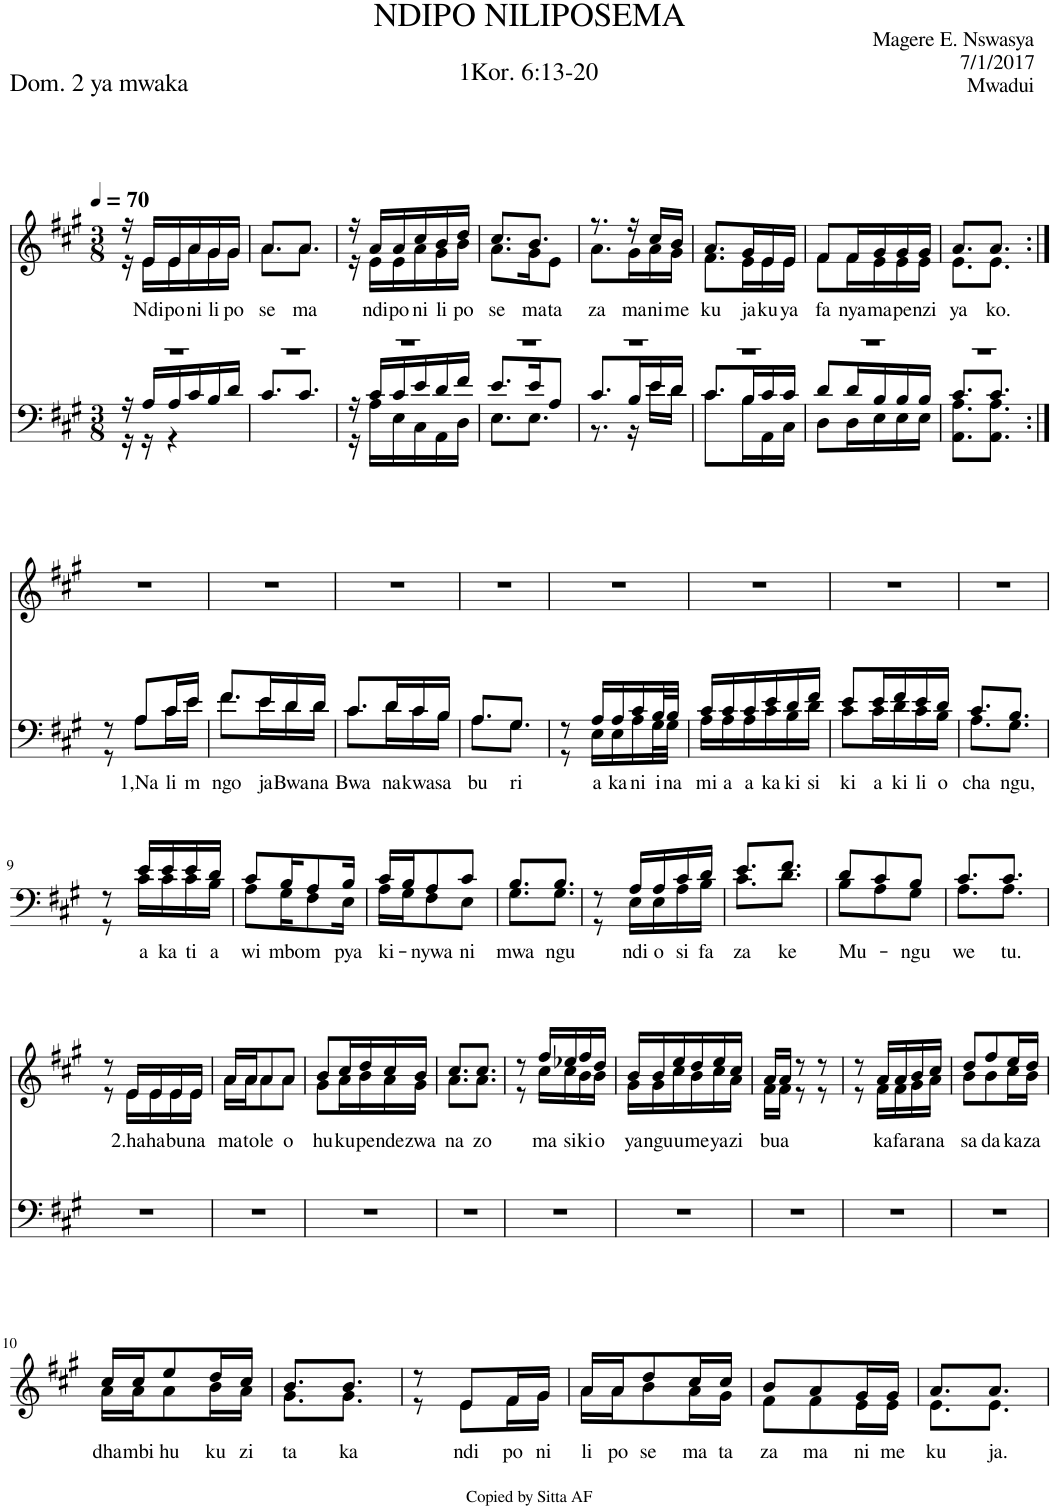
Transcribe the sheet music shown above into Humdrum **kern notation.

**kern	**text	**kern	**text	**text
*part2	*part2	*part1	*part1	*part1
*staff2	*staff2	*staff1	*staff1	*staff1
*I"Tenor/Bass	*	*I"Soprano/Alto	*	*
*I'Tba	*	*	*	*
*clefF4	*	*clefG2	*	*
*	*	*Trd1c2	*	*
*k[f#c#g#]	*	*k[f#c#g#]	*	*
*M3/8	*	*M3/8	*	*
*MM70	*	*MM70	*	*
=1	=1	=1	=1	=1
*^	*	*^	*	*
*	*^	*	*	*	*	*
4.r	16r	16r	.	16r	16r	.	.
!	!	!	!	!	!	!	!LO:LY:b
.	16A/LL	16r	.	16e/LL	16e\LL	.	Ndi
!	!	!	!	!	!	!	!LO:LY:b
.	16A/	4r	.	16e/	16e\	.	po
!	!	!	!	!	!	!	!LO:LY:b
.	16c#/	.	.	16a/	16a\	.	ni
!	!	!	!	!	!	!	!LO:LY:b
.	16B/	.	.	16g#/	16g#\	.	li
!	!	!	!	!	!	!	!LO:LY:b
.	16d/JJ	.	.	16g#/JJ	16g#\JJ	.	po
*	*v	*v	*	*	*	*	*
=2	=2	=2	=2	=2	=2	=2
!	!	!	!	!	!	!LO:LY:b
4.r	8.c#/L	.	8.a/L	8.a\L	.	se
!	!	!	!	!	!	!LO:LY:b
.	8.c#/J	.	8.a/J	8.a\J	.	ma
=3	=3	=3	=3	=3	=3	=3
*	*^	*	*	*	*	*
4.r	16r	16r	.	16r	16r	.	.
!	!	!	!	!	!	!	!LO:LY:b
.	16c#/LL	16A\LL	.	16a/LL	16e\LL	.	ndi
!	!	!	!	!	!	!	!LO:LY:b
.	16c#/	16E\	.	16a/	16e\	.	po
!	!	!	!	!	!	!	!LO:LY:b
.	16e/	16C#\	.	16cc#/	16a\	.	ni
!	!	!	!	!	!	!	!LO:LY:b
.	16d/	16AA\	.	16b/	16g#\	.	li
!	!	!	!	!	!	!	!LO:LY:b
.	16f#/JJ	16D\JJ	.	16dd/JJ	16b\JJ	.	po
=4	=4	=4	=4	=4	=4	=4	=4
!	!	!	!	!	!	!	!LO:LY:b
4.r	8.e/L	8.E\L	.	8.cc#/L	8.a\L	.	se
!	!	!	!	!	!	!	!LO:LY:b
.	16e/K	8.E\J	.	8.b/J	16g#\K	.	ma
!	!	!	!	!	!	!	!LO:LY:b
.	8A/J	.	.	.	8e\J	.	ta
=5	=5	=5	=5	=5	=5	=5	=5
!	!	!	!	!	!	!	!LO:LY:b
4.r	8.c#/L	8.r	.	8.r	8.a\L	.	za
!	!	!	!	!	!	!	!LO:LY:b
.	16B/L	16r	.	16r	16g#\L	.	ma
!	!	!	!	!	!	!	!LO:LY:b
.	16e/	16e\LL	.	16cc#/LL	16a\	.	ni
!	!	!	!	!	!	!	!LO:LY:b
.	16d/JJ	16d\JJ	.	16b/JJ	16g#\JJ	.	me
=6	=6	=6	=6	=6	=6	=6	=6
!	!	!	!	!	!	!	!LO:LY:b
4.r	8.c#/L	8.c#\L	.	8.a/L	8.f#\L	.	ku
!	!	!	!	!	!	!	!LO:LY:b
.	16B/L	16B\L	.	16g#/L	16e\L	.	ja
!	!	!	!	!	!	!	!LO:LY:b
.	16c#/	16AA\	.	16e/	16e\	.	ku
!	!	!	!	!	!	!	!LO:LY:b
.	16c#/JJ	16C#\JJ	.	16e/JJ	16e\JJ	.	ya
=7	=7	=7	=7	=7	=7	=7	=7
!	!	!	!	!	!	!	!LO:LY:b
4.r	8d/L	8D\L	.	8f#/L	8f#\L	.	fa
!	!	!	!	!	!	!	!LO:LY:b
.	16d/L	16D\L	.	16f#/L	16f#\L	.	nya
!	!	!	!	!	!	!	!LO:LY:b
.	16B/	16E\	.	16g#/	16e\	.	ma
!	!	!	!	!	!	!	!LO:LY:b
.	16B/	16E\	.	16g#/	16e\	.	pe
!	!	!	!	!	!	!	!LO:LY:b
.	16B/JJ	16E\JJ	.	16g#/JJ	16e\JJ	.	nzi
=8	=8	=8	=8	=8	=8	=8	=8
!	!	!	!	!	!	!	!LO:LY:b
4.r	8.c#/L	8.AA\ 8.A\L	.	8.a/L	8.e\L	.	ya
!	!	!	!	!	!	!	!LO:LY:b
.	8.c#/J	8.AA\ 8.A\J	.	8.a/J	8.e\J	.	ko.
*	*v	*v	*	*	*	*	*
*	*	*	*v	*v	*	*
!!LO:LB:g=z
=1:|!	=1:|!	=1:|!	=1:|!	=1:|!	=1:|!
8r	8r	.	4.r	.	.
!	!	!LO:LY:b	!	!	!
8A/L	8A\L	1,Na	.	.	.
!	!	!LO:LY:b	!	!	!
16c#/L	16c#\L	li	.	.	.
!	!	!LO:LY:b	!	!	!
16e/JJ	16e\JJ	m	.	.	.
=2	=2	=2	=2	=2	=2
!	!	!LO:LY:b	!	!	!
8.f#/L	8.f#\L	ngo	4.r	.	.
!	!	!LO:LY:b	!	!	!
16e/L	16e\L	ja	.	.	.
!	!	!LO:LY:b	!	!	!
16d/	16d\	Bwa	.	.	.
!	!	!LO:LY:b	!	!	!
16d/JJ	16d\JJ	na	.	.	.
=3	=3	=3	=3	=3	=3
!	!	!LO:LY:b	!	!	!
8.c#/L	8.c#\L	Bwa	4.r	.	.
!	!	!LO:LY:b	!	!	!
16d/L	16d\L	na	.	.	.
!	!	!LO:LY:b	!	!	!
16c#/	16c#\	kwa	.	.	.
!	!	!LO:LY:b	!	!	!
16B/JJ	16B\JJ	sa	.	.	.
=4	=4	=4	=4	=4	=4
!	!	!LO:LY:b	!	!	!
8.A/L	8.A\L	bu	4.r	.	.
!	!	!LO:LY:b	!	!	!
8.G#/J	8.G#\J	ri	.	.	.
=5	=5	=5	=5	=5	=5
8r	8r	.	4.r	.	.
!	!	!LO:LY:b	!	!	!
16A/LL	16E\LL	a	.	.	.
!	!	!LO:LY:b	!	!	!
16A/	16E\	ka	.	.	.
!	!	!LO:LY:b	!	!	!
16c#/	16A\	ni	.	.	.
!	!	!LO:LY:b	!	!	!
32B/L	32G#\L	i	.	.	.
!	!	!LO:LY:b	!	!	!
32B/JJJ	32G#\JJJ	na	.	.	.
=6	=6	=6	=6	=6	=6
!	!	!LO:LY:b	!	!	!
16c#/LL	16A\LL	mi	4.r	.	.
!	!	!LO:LY:b	!	!	!
16c#/	16A\	a	.	.	.
!	!	!LO:LY:b	!	!	!
16c#/	16A\	a	.	.	.
!	!	!LO:LY:b	!	!	!
16e/	16c#\	ka	.	.	.
!	!	!LO:LY:b	!	!	!
16d/	16B\	ki	.	.	.
!	!	!LO:LY:b	!	!	!
16f#/JJ	16d\JJ	si	.	.	.
=7	=7	=7	=7	=7	=7
!	!	!LO:LY:b	!	!	!
8e/L	8c#\L	ki	4.r	.	.
!	!	!LO:LY:b	!	!	!
16e/L	16c#\L	a	.	.	.
!	!	!LO:LY:b	!	!	!
16f#/	16d\	ki	.	.	.
!	!	!LO:LY:b	!	!	!
16e/	16c#\	li	.	.	.
!	!	!LO:LY:b	!	!	!
16d/JJ	16B\JJ	o	.	.	.
=8	=8	=8	=8	=8	=8
!	!	!LO:LY:b	!	!	!
8.c#/L	8.A\L	cha	4.r	.	.
!	!	!LO:LY:b	!	!	!
8.B/J	8.G#\J	ngu,	.	.	.
!!LO:LB:g=z
=9	=9	=9	=9	=9	=9
8r	8r	.	4.r	.	.
!	!	!LO:LY:b	!	!	!
16e/LL	16c#\LL	a	.	.	.
!	!	!LO:LY:b	!	!	!
16e/	16c#\	ka	.	.	.
!	!	!LO:LY:b	!	!	!
16e/	16c#\	ti	.	.	.
!	!	!LO:LY:b	!	!	!
16d/JJ	16B\JJ	a	.	.	.
=10	=10	=10	=10	=10	=10
!	!	!LO:LY:b	!	!	!
8c#/L	8A\L	wi	4.r	.	.
!	!	!LO:LY:b	!	!	!
16B/K	16G#\K	mbo	.	.	.
!	!	!LO:LY:b	!	!	!
8A/	8F#\	m	.	.	.
!	!	!LO:LY:b	!	!	!
16B/Jk	16E\Jk	pya	.	.	.
=11	=11	=11	=11	=11	=11
!	!	!LO:LY:b	!	!	!
16c#/LL	16A\LL	ki-	4.r	.	.
16B/J	16G#\J	.	.	.	.
!	!	!LO:LY:b	!	!	!
8A/	8F#\	-nywa	.	.	.
!	!	!LO:LY:b	!	!	!
8c#/J	8E\J	ni	.	.	.
=12	=12	=12	=12	=12	=12
!	!	!LO:LY:b	!	!	!
8.B/L	8.G#\L	mwa	8.r	.	.
!	!	!LO:LY:b	!	!	!
8.B/J	8.G#\J	ngu	16r	.	.
.	.	.	8r	.	.
=13	=13	=13	=13	=13	=13
8r	8r	.	4.r	.	.
!	!	!LO:LY:b	!	!	!
16A/LL	16E\LL	ndi	.	.	.
!	!	!LO:LY:b	!	!	!
16A/	16E\	o	.	.	.
!	!	!LO:LY:b	!	!	!
16c#/	16A\	si	.	.	.
!	!	!LO:LY:b	!	!	!
16d/JJ	16B\JJ	fa	.	.	.
=14	=14	=14	=14	=14	=14
!	!	!LO:LY:b	!	!	!
8.e/L	8.c#\L	za	4.r	.	.
!	!	!LO:LY:b	!	!	!
8.f#/J	8.d\J	ke	.	.	.
=15	=15	=15	=15	=15	=15
!	!	!LO:LY:b	!	!	!
8d/L	8B\L	Mu-	4.r	.	.
8c#/	8A\	.	.	.	.
!	!	!LO:LY:b	!	!	!
8B/J	8G#\J	-ngu	.	.	.
=16	=16	=16	=16	=16	=16
!	!	!LO:LY:b	!	!	!
8.c#/L	8.A\L	we	4.r	.	.
!	!	!LO:LY:b	!	!	!
8.c#/J	8.A\J	tu.	.	.	.
*v	*v	*	*	*	*
!!LO:LB:g=z
=1	=1	=1	=1	=1
*	*	*^	*	*
4.r	.	8r	8r	.	.
!	!	!	!	!	!LO:LY:b
.	.	16e/LL	16e\LL	.	2.ha
!	!	!	!	!	!LO:LY:b
.	.	16e/	16e\	.	ha
!	!	!	!	!	!LO:LY:b
.	.	16e/	16e\	.	bu
!	!	!	!	!	!LO:LY:b
.	.	16e/JJ	16e\JJ	.	na
=2	=2	=2	=2	=2	=2
!	!	!	!	!	!LO:LY:b
4.r	.	16a/LL	16a\LL	.	ma
!	!	!	!	!	!LO:LY:b
.	.	16a/J	16a\J	.	to
!	!	!	!	!	!LO:LY:b
.	.	8a/	8a\	.	le
!	!	!	!	!	!LO:LY:b
.	.	8a/J	8a\J	.	o
=3	=3	=3	=3	=3	=3
!	!	!	!	!	!LO:LY:b
4.r	.	8b/L	8g#\L	.	hu
!	!	!	!	!	!LO:LY:b
.	.	16cc#/L	16a\L	.	ku
!	!	!	!	!	!LO:LY:b
.	.	16dd/	16b\	.	pe
!	!	!	!	!	!LO:LY:b
.	.	16cc#/	16a\	.	nde
!	!	!	!	!	!LO:LY:b
.	.	16b/JJ	16g#\JJ	.	zwa
=4	=4	=4	=4	=4	=4
!	!	!	!	!	!LO:LY:b
4.r	.	8.cc#/L	8.a\L	.	na
!	!	!	!	!	!LO:LY:b
.	.	8.cc#/J	8.a\J	.	zo
=5	=5	=5	=5	=5	=5
4.r	.	8r	8r	.	.
!	!	!	!	!	!LO:LY:b
.	.	16ff#/LL	16cc#\LL	.	ma
!	!	!	!	!	!LO:LY:b
.	.	16ee-X/	16cc#\	.	si
!	!	!	!	!	!LO:LY:b
.	.	16ff#/	16b\	.	ki
!	!	!	!	!	!LO:LY:b
.	.	16dd/JJ	16b\JJ	.	o
=6	=6	=6	=6	=6	=6
!	!	!	!	!	!LO:LY:b
4.r	.	16b/LL	16g#\LL	.	ya
!	!	!	!	!	!LO:LY:b
.	.	16b/	16g#\	.	ngu
!	!	!	!	!	!LO:LY:b
.	.	16ee/	16cc#\	.	u
!	!	!	!	!	!LO:LY:b
.	.	16dd/	16b\	.	me
!	!	!	!	!	!LO:LY:b
.	.	16ee/	16cc#\	.	ya
!	!	!	!	!	!LO:LY:b
.	.	16cc#/JJ	16a\JJ	.	zi
=7	=7	=7	=7	=7	=7
!	!	!	!	!	!LO:LY:b
4.r	.	16a/LL	16f#\LL	.	bu
!	!	!	!	!	!LO:LY:b
.	.	16a/JJ	16f#\JJ	.	a
.	.	8r	8r	.	.
.	.	8r	8r	.	.
=8	=8	=8	=8	=8	=8
4.r	.	8r	8r	.	.
!	!	!	!	!	!LO:LY:b
.	.	16a/LL	16f#\LL	.	ka
!	!	!	!	!	!LO:LY:b
.	.	16a/	16f#\	.	fa
!	!	!	!	!	!LO:LY:b
.	.	16b/	16g#\	.	ra
!	!	!	!	!	!LO:LY:b
.	.	16cc#/JJ	16a\JJ	.	na
=9	=9	=9	=9	=9	=9
!	!	!	!	!	!LO:LY:b
4.r	.	8dd/L	8b\L	.	sa
!	!	!	!	!	!LO:LY:b
.	.	8ff#/	8b\	.	da
!	!	!	!	!	!LO:LY:b
.	.	16ee/L	16cc#\L	.	ka
!	!	!	!	!	!LO:LY:b
.	.	16dd/JJ	16b\JJ	.	za
!!LO:LB:g=z	!!
=10	=10	=10	=10	=10	=10
!	!	!	!	!	!LO:LY:b
4.r	.	16cc#/LL	16a\LL	.	dha
!	!	!	!	!	!LO:LY:b
.	.	16cc#/J	16a\J	.	mbi
!	!	!	!	!	!LO:LY:b
.	.	8ee/	8a\	.	hu
!	!	!	!	!	!LO:LY:b
.	.	16dd/L	16b\L	.	ku
!	!	!	!	!	!LO:LY:b
.	.	16cc#/JJ	16a\JJ	.	zi
=11	=11	=11	=11	=11	=11
!	!	!	!	!	!LO:LY:b
4.r	.	8.b/L	8.g#\L	.	ta
!	!	!	!	!	!LO:LY:b
.	.	8.b/J	8.g#\J	.	ka
=12	=12	=12	=12	=12	=12
4.r	.	8r	8r	.	.
!	!	!	!	!	!LO:LY:b
.	.	8e/L	8e\L	.	ndi
!	!	!	!	!	!LO:LY:b
.	.	16f#/L	16f#\L	.	po
!	!	!	!	!	!LO:LY:b
.	.	16g#/JJ	16g#\JJ	.	ni
=13	=13	=13	=13	=13	=13
!	!	!	!	!	!LO:LY:b
4.r	.	16a/LL	16a\LL	.	li
!	!	!	!	!	!LO:LY:b
.	.	16a/J	16a\J	.	po
!	!	!	!	!	!LO:LY:b
.	.	8dd/	8b\	.	se
!	!	!	!	!	!LO:LY:b
.	.	16cc#/L	16a\L	.	ma
!	!	!	!	!	!LO:LY:b
.	.	16cc#/JJ	16g#\JJ	.	ta
=14	=14	=14	=14	=14	=14
!	!	!	!	!	!LO:LY:b
4.r	.	8b/L	8f#\L	.	za
!	!	!	!	!	!LO:LY:b
.	.	8a/	8f#\	.	ma
!	!	!	!	!	!LO:LY:b
.	.	16g#/L	16e\L	.	ni
!	!	!	!	!	!LO:LY:b
.	.	16g#/JJ	16e\JJ	.	me
=15	=15	=15	=15	=15	=15
!	!	!	!	!	!LO:LY:b
4.r	.	8.a/L	8.e\L	.	ku
!	!	!	!	!	!LO:LY:b
.	.	8.a/J	8.e\J	.	ja.
*	*	*v	*v	*	*
=	=	=	=	=
*-	*-	*-	*-	*-
